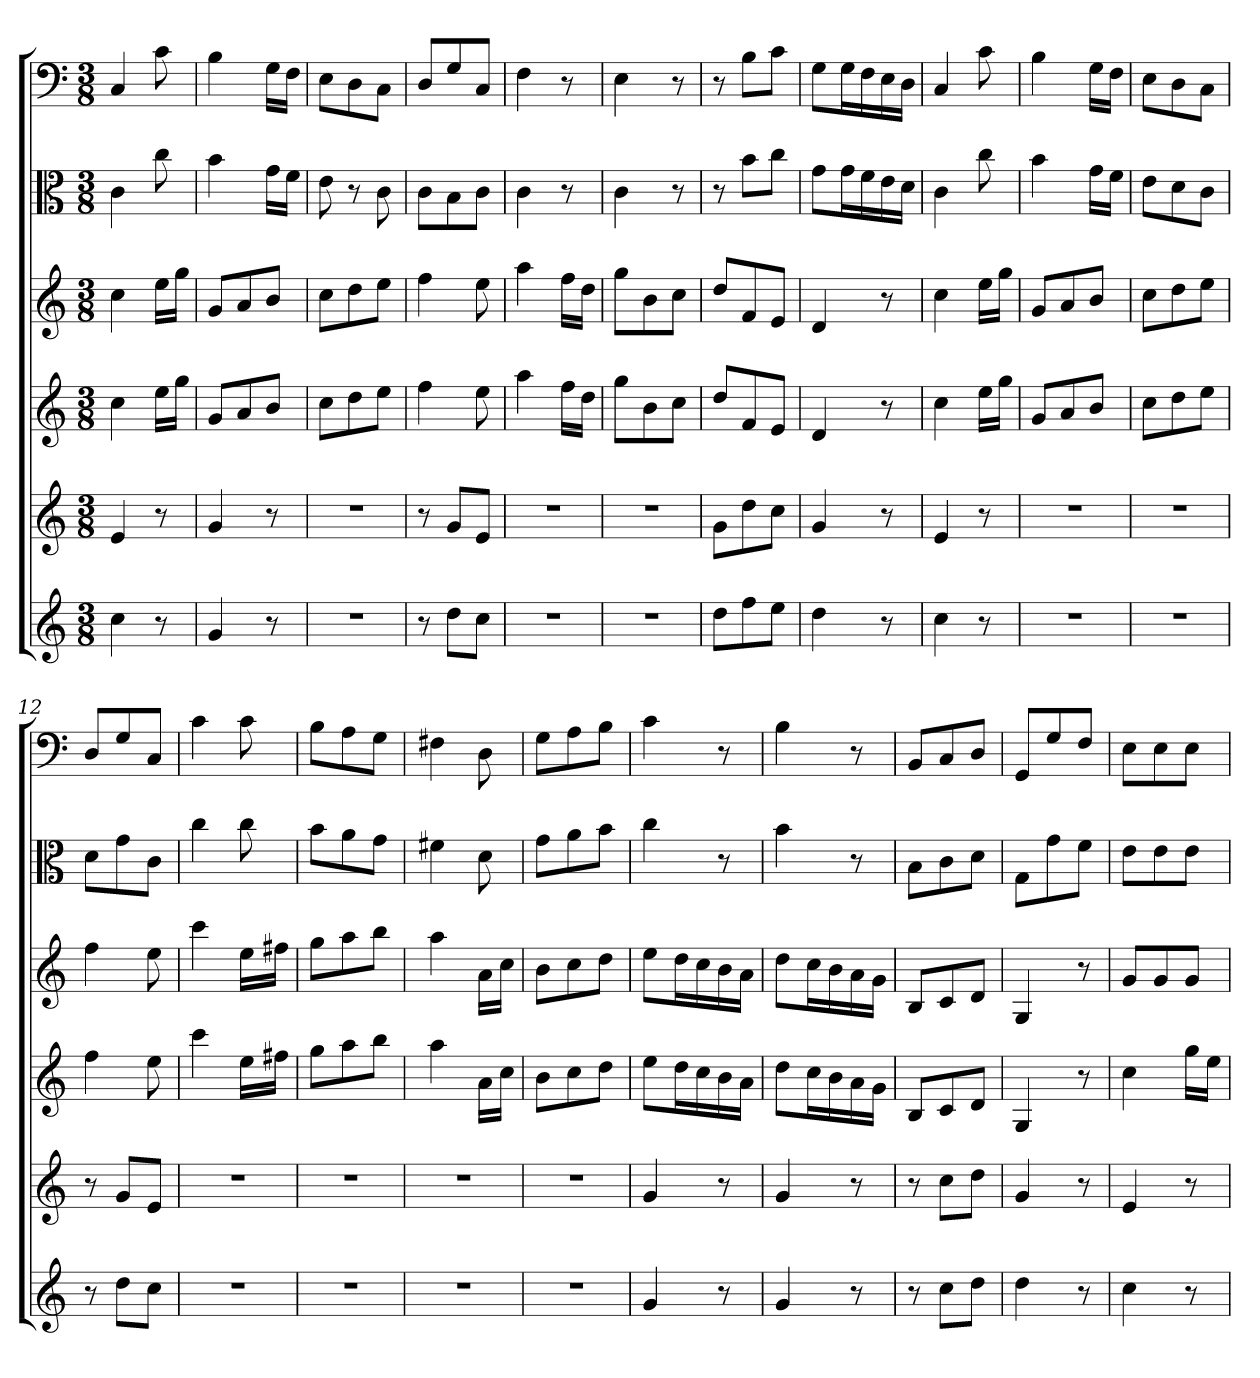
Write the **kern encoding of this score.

**kern	**kern	**kern	**kern	**kern	**kern
*part6	*part5	*part4	*part3	*part2	*part1
*staff6	*staff5	*staff4	*staff3	*staff2	*staff1
*	*	*	*	*clefC3	*clefF4
*k[]	*k[]	*k[]	*k[]	*k[]	*k[]
*C:	*C:	*C:	*C:	*C:	*C:
*M3/8	*M3/8	*M3/8	*M3/8	*M3/8	*M3/8
=1	=1	=1	=1	=1	=1
4cc	4e	4cc	4cc	4c	4C
8r	8r	16eeLL	16eeLL	8cc	8c
.	.	16ggJJ	16ggJJ	.	.
=2	=2	=2	=2	=2	=2
4g	4g	8gL	8gL	4b	4B
.	.	8a	8a	.	.
8r	8r	8bJ	8bJ	16g\LL	16G\LL
.	.	.	.	16f\JJ	16F\JJ
=3	=3	=3	=3	=3	=3
4.r	4.r	8ccL	8ccL	8e	8E\L
.	.	8dd	8dd	8r	8D\
.	.	8eeJ	8eeJ	8c	8C\J
=4	=4	=4	=4	=4	=4
8r	8r	4ff	4ff	8c\L	8D/L
8ddL	8gL	.	.	8B\	8G/
8ccJ	8eJ	8ee	8ee	8c\J	8C/J
=5	=5	=5	=5	=5	=5
4.r	4.r	4aa	4aa	4c	4F
.	.	16ffLL	16ffLL	8r	8r
.	.	16ddJJ	16ddJJ	.	.
=6	=6	=6	=6	=6	=6
4.r	4.r	8ggL	8ggL	4c	4E
.	.	8b	8b	.	.
.	.	8ccJ	8ccJ	8r	8r
=7	=7	=7	=7	=7	=7
8ddL	8gL	8ddL	8ddL	8r	8r
8ff	8dd	8f	8f	8b\L	8B\L
8eeJ	8ccJ	8eJ	8eJ	8cc\J	8c\J
=8	=8	=8	=8	=8	=8
4dd	4g	4d	4d	8g\L	8G\L
.	.	.	.	16g\L	16G\L
.	.	.	.	16f\	16F\
8r	8r	8r	8r	16e\	16E\
.	.	.	.	16d\JJ	16D\JJ
=9	=9	=9	=9	=9	=9
4cc	4e	4cc	4cc	4c	4C
8r	8r	16eeLL	16eeLL	8cc	8c
.	.	16ggJJ	16ggJJ	.	.
=10	=10	=10	=10	=10	=10
4.r	4.r	8gL	8gL	4b	4B
.	.	8a	8a	.	.
.	.	8bJ	8bJ	16g\LL	16G\LL
.	.	.	.	16f\JJ	16F\JJ
=11	=11	=11	=11	=11	=11
4.r	4.r	8ccL	8ccL	8e\L	8E\L
.	.	8dd	8dd	8d\	8D\
.	.	8eeJ	8eeJ	8c\J	8C\J
=12	=12	=12	=12	=12	=12
8r	8r	4ff	4ff	8d\L	8D/L
8ddL	8gL	.	.	8g\	8G/
8ccJ	8eJ	8ee	8ee	8c\J	8C/J
=13	=13	=13	=13	=13	=13
4.r	4.r	4ccc	4ccc	4cc	4c
.	.	16eeLL	16eeLL	8cc	8c
.	.	16ff#XJJ	16ff#XJJ	.	.
=14	=14	=14	=14	=14	=14
4.r	4.r	8ggL	8ggL	8b\L	8B\L
.	.	8aa	8aa	8a\	8A\
.	.	8bbJ	8bbJ	8g\J	8G\J
=15	=15	=15	=15	=15	=15
4.r	4.r	4aa	4aa	4f#X	4F#X
.	.	16aLL	16aLL	8d	8D
.	.	16ccJJ	16ccJJ	.	.
=16	=16	=16	=16	=16	=16
4.r	4.r	8bL	8bL	8g\L	8G\L
.	.	8cc	8cc	8a\	8A\
.	.	8ddJ	8ddJ	8b\J	8B\J
=17	=17	=17	=17	=17	=17
4g	4g	8eeL	8eeL	4cc	4c
.	.	16ddL	16ddL	.	.
.	.	16cc	16cc	.	.
8r	8r	16b	16b	8r	8r
.	.	16aJJ	16aJJ	.	.
=18	=18	=18	=18	=18	=18
4g	4g	8ddL	8ddL	4b	4B
.	.	16ccL	16ccL	.	.
.	.	16b	16b	.	.
8r	8r	16a	16a	8r	8r
.	.	16gJJ	16gJJ	.	.
=19	=19	=19	=19	=19	=19
8r	8r	8BL	8BL	8B\L	8BB/L
8ccL	8ccL	8c	8c	8c\	8C/
8ddJ	8ddJ	8dJ	8dJ	8d\J	8D/J
=20	=20	=20	=20	=20	=20
4dd	4g	4G	4G	8G\L	8GG/L
.	.	.	.	8g\	8G/
8r	8r	8r	8r	8f\J	8F/J
=21	=21	=21	=21	=21	=21
4cc	4e	4cc	8gL	8e\L	8E\L
.	.	.	8g	8e\	8E\
8r	8r	16ggLL	8gJ	8e\J	8E\J
.	.	16eeJJ	.	.	.
=	=	=	=	=	=
*-	*-	*-	*-	*-	*-
